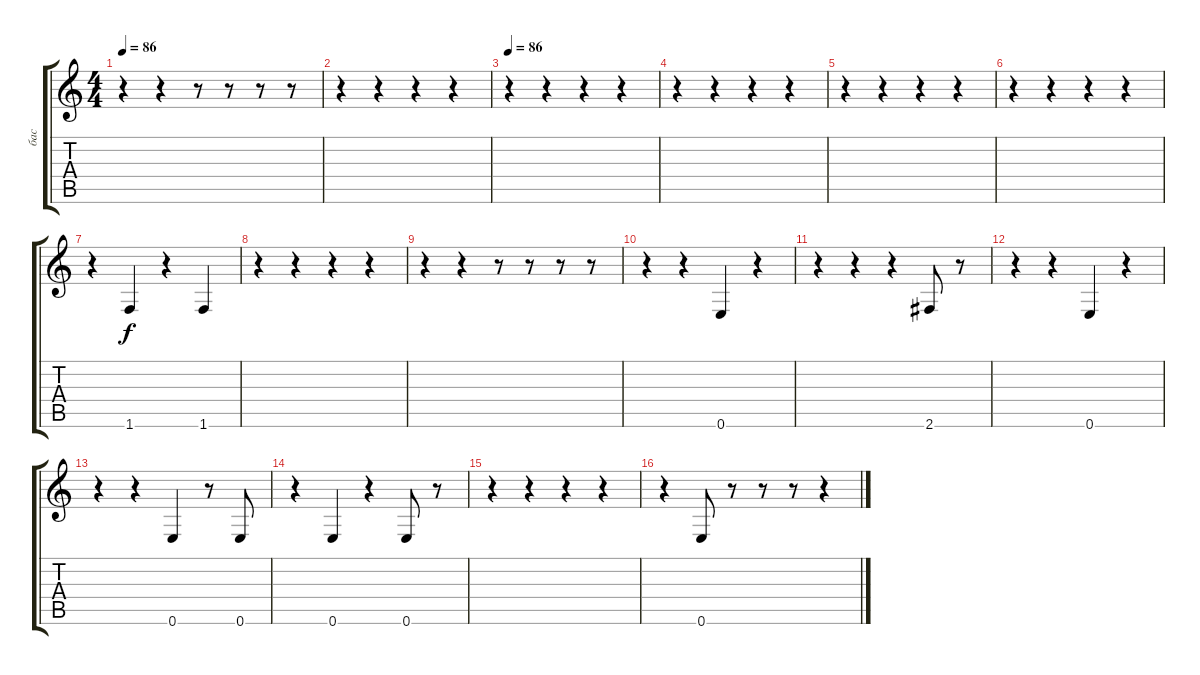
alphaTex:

\track ("бас" "бас") {instrument electricbassfinger}
\staff {score tabs}
\tuning (E4 B3 G3 D3 A2 E2) {hide}
\ts (4 4)
\tempo 86
\clef g2
\ks c
r.4{dy f} r.4 r.8 r.8 r.8 r.8 |
r.4 r.4 r.4 r.4 |
\tempo 86
r.4 r.4 r.4 r.4 |
r.4 r.4 r.4 r.4 |
r.4 r.4 r.4 r.4 |
r.4 r.4 r.4 r.4 |
r.4 1.6.4 r.4 1.6.4 |
r.4 r.4 r.4 r.4 |
r.4 r.4 r.8 r.8 r.8 r.8 |
r.4 r.4 0.6.4 r.4 |
r.4 r.4 r.4 2.6.8 r.8 |
r.4 r.4 0.6.4 r.4 |
r.4 r.4 0.6.4 r.8 0.6.8 |
r.4 0.6.4 r.4 0.6.8 r.8 |
r.4 r.4 r.4 r.4 |
r.4 0.6.8 r.8 r.8 r.8 r.4
